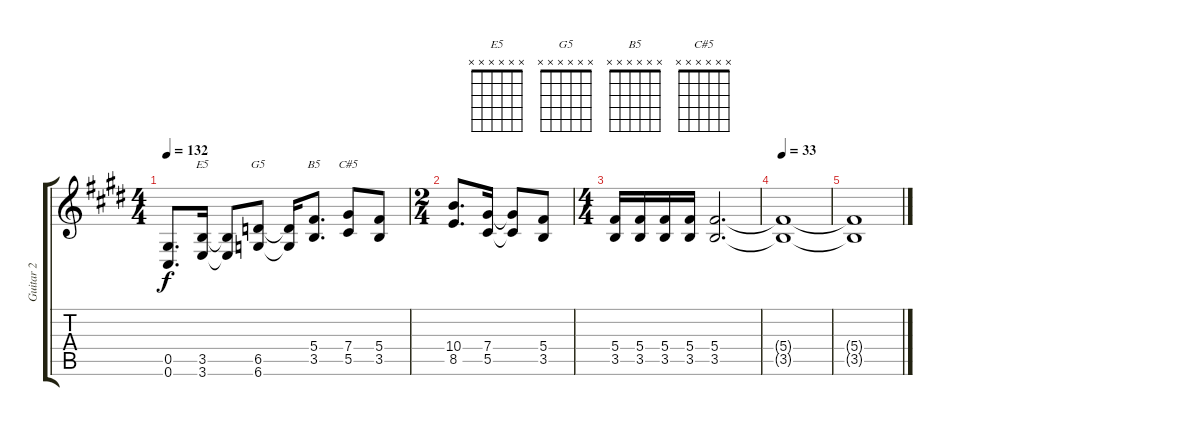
\track ("Guitar 2" "Guitar 2") {instrument distortionguitar}
\staff {score tabs}
\tuning (Eb4 Bb3 Gb3 Db3 Ab2 Db2) {hide}
\chord ("E5" x x x x x x)
\chord ("G5" x x x x x x)
\chord ("B5" x x x x x x)
\chord ("C#5" x x x x x x)
\ts (4 4)
\tempo 132
\clef g2
\ks c#minor
(0.5 0.6).8{d dy f} (3.5 3.6).16{ch "E5"} (3.5{t} 3.6{t}).8 (6.5 6.6).8{ch "G5"} (6.5{t} 6.6{t}).16 (5.4 3.5).8{d ch "B5"} (7.4 5.5).8{ch "C#5"} (5.4 3.5).8 |
\ts (2 4)
(10.4 8.5).8{d} (7.4 5.5).16 (7.4{t} 5.5{t}).8 (5.4 3.5).8 |
\ts (4 4)
(5.4 3.5).16 (5.4 3.5).16 (5.4 3.5).16 (5.4 3.5).16 (5.4 3.5).2{d} |
\tempo 33
(5.4{t} 3.5{t}).1 |
(5.4{t} 3.5{t}).1
